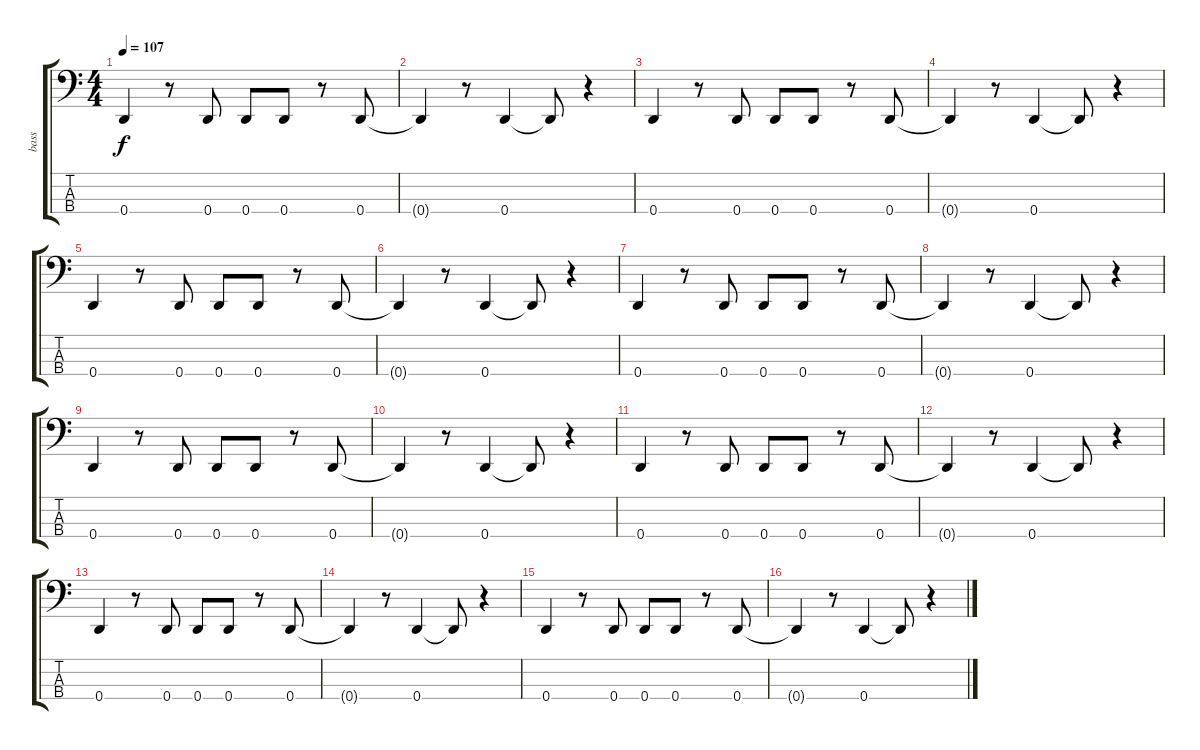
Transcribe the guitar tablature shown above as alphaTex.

\track ("bass" "bass") {instrument electricbasspick}
\staff {score tabs}
\tuning (G2 D2 A1 D1) {hide}
\ts (4 4)
\tempo 107
\clef f4
\ks c
0.4.4{dy f instrument electricbasspick} r.8 0.4.8 0.4.8 0.4.8 r.8 0.4.8 |
0.4{t}.4 r.8 0.4.4 0.4{t}.8 r.4 |
0.4.4 r.8 0.4.8 0.4.8 0.4.8 r.8 0.4.8 |
0.4{t}.4 r.8 0.4.4 0.4{t}.8 r.4 |
0.4.4 r.8 0.4.8 0.4.8 0.4.8 r.8 0.4.8 |
0.4{t}.4 r.8 0.4.4 0.4{t}.8 r.4 |
0.4.4 r.8 0.4.8 0.4.8 0.4.8 r.8 0.4.8 |
0.4{t}.4 r.8 0.4.4 0.4{t}.8 r.4 |
0.4.4 r.8 0.4.8 0.4.8 0.4.8 r.8 0.4.8 |
0.4{t}.4 r.8 0.4.4 0.4{t}.8 r.4 |
0.4.4 r.8 0.4.8 0.4.8 0.4.8 r.8 0.4.8 |
0.4{t}.4 r.8 0.4.4 0.4{t}.8 r.4 |
0.4.4 r.8 0.4.8 0.4.8 0.4.8 r.8 0.4.8 |
0.4{t}.4 r.8 0.4.4 0.4{t}.8 r.4 |
0.4.4 r.8 0.4.8 0.4.8 0.4.8 r.8 0.4.8 |
0.4{t}.4 r.8 0.4.4 0.4{t}.8 r.4
